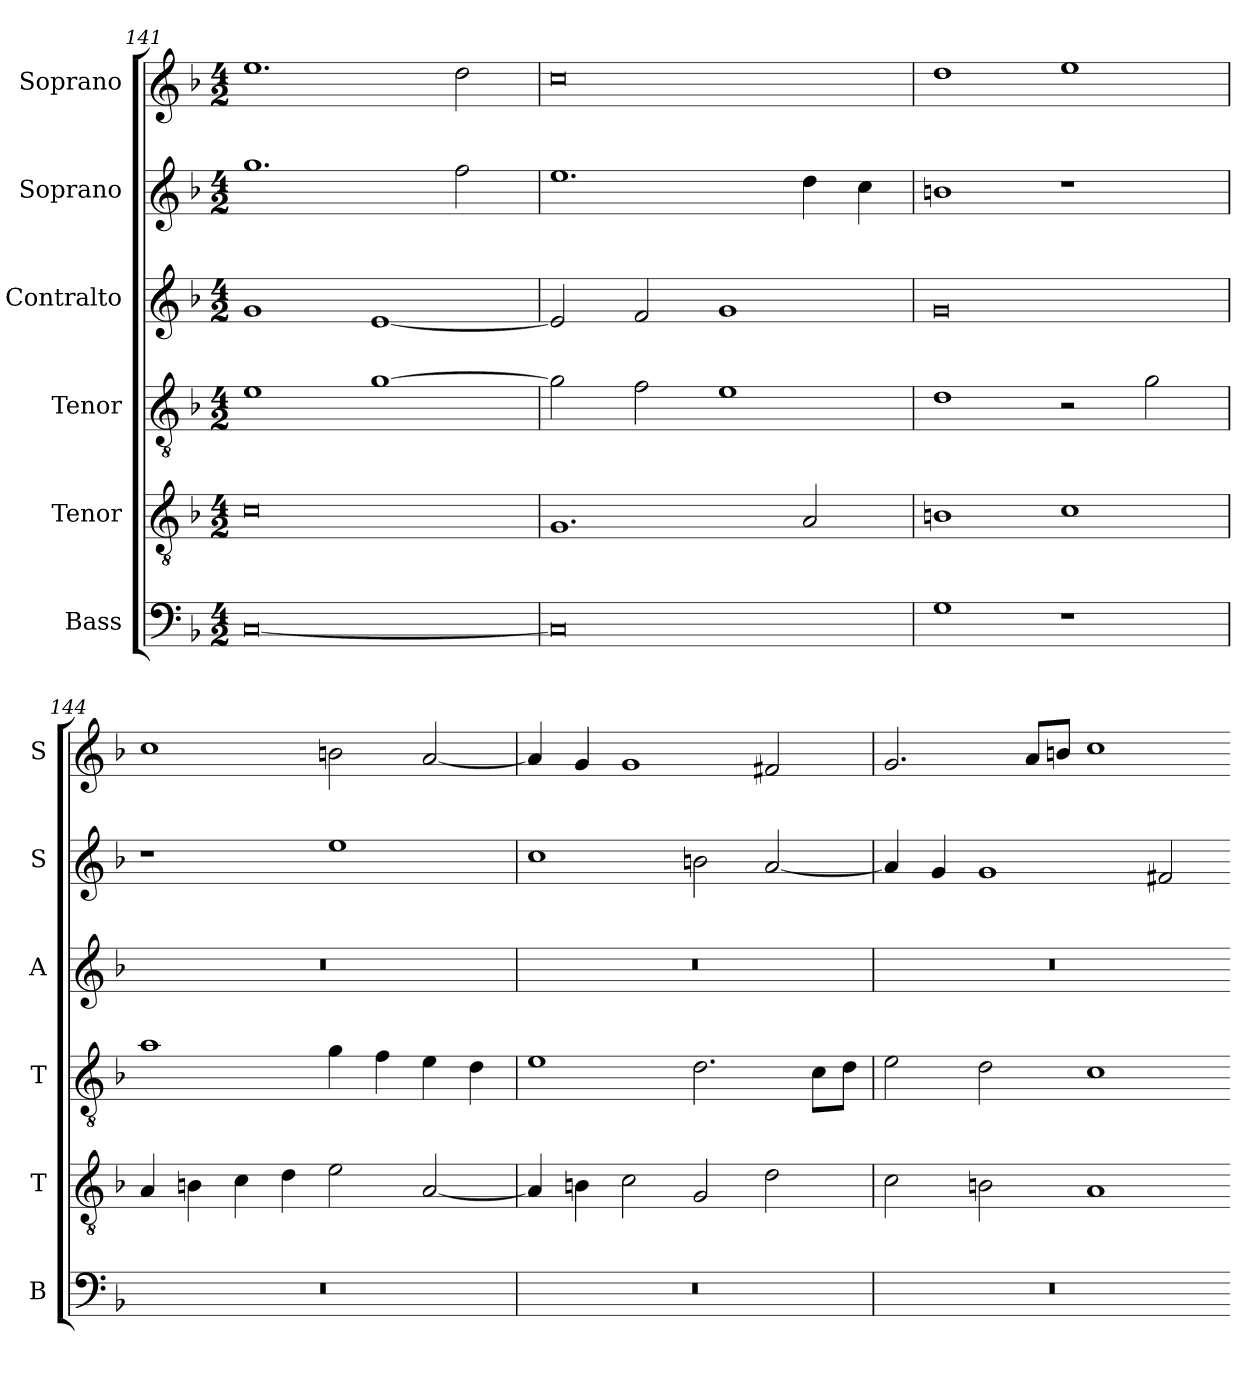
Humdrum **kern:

**kern	**kern	**kern	**kern	**kern	**kern
*part6	*part5	*part4	*part3	*part2	*part1
*staff6	*staff5	*staff4	*staff3	*staff2	*staff1
*I"Bass	*I"Tenor	*I"Tenor	*I"Contralto	*I"Soprano	*I"Soprano
*I'B	*I'T	*I'T	*I'A	*I'S	*I'S
*clefF4	*clefGv2	*clefGv2	*clefG2	*clefG2	*clefG2
*k[b-]	*k[b-]	*k[b-]	*k[b-]	*k[b-]	*k[b-]
*M4/2	*M4/2	*M4/2	*M4/2	*M4/2	*M4/2
=141	=141	=141	=141	=141	=141
[0C	0c	1e	1g	1.gg	1.ee
.	.	[1g	[1e	.	.
.	.	.	.	2ff	2dd
=142	=142	=142	=142	=142	=142
0C]	1.G	2g]	2e]	1.ee	0cc
.	.	2f	2f	.	.
.	.	1e	1g	.	.
.	2A	.	.	4dd	.
.	.	.	.	4cc	.
=143	=143	=143	=143	=143	=143
1G	1Bn	1d	0g	1bn	1dd
1r	1c	2r	.	1r	1ee
.	.	2g	.	.	.
=144	=144	=144	=144	=144	=144
0r	4A	1a	0r	1r	1cc
.	4Bn	.	.	.	.
.	4c	.	.	.	.
.	4d	.	.	.	.
.	2e	4g	.	1ee	2bn
.	.	4f	.	.	.
.	[2A	4e	.	.	[2a
.	.	4d	.	.	.
=145	=145	=145	=145	=145	=145
0r	4A]	1e	0r	1cc	4a]
.	4Bn	.	.	.	4g
.	2c	.	.	.	1g
.	2G	2.d	.	2bn	.
.	2d	.	.	[2a	2f#X
.	.	8c\L	.	.	.
.	.	8d\J	.	.	.
=146	=146	=146	=146	=146	=146
0r	2c	2e	0r	4a]	2.g
.	.	.	.	4g	.
.	2Bn	2d	.	1g	.
.	.	.	.	.	8a/L
.	.	.	.	.	8bn/J
.	1A	1c	.	.	1cc
.	.	.	.	2f#X	.
=-	=-	=-	=-	=-	=-
*-	*-	*-	*-	*-	*-
